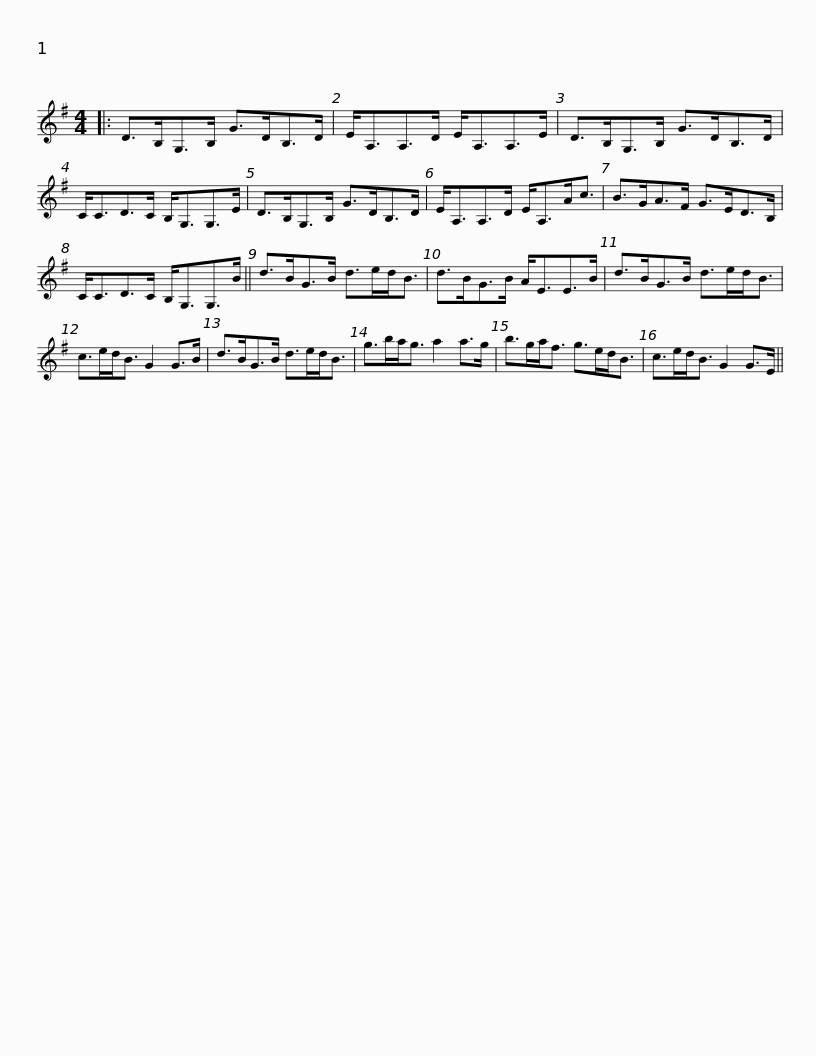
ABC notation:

X:1
L:1/8
M:4/4
I:linebreak $
K:G
V:1 treble
V:1
|: D>B,G,>B, G>DB,>D | E<A,A,>D E<A,A,>E | D>B,G,>B, G>DB,>D | C<CD>C B,<G,G,>E |$ D>B,G,>B, G>DB,>D | %5
 E<A,A,>D E<A,A<c | B>GA>F G>ED>B, | C<CD>C B,<G,G,>B ||$ d>BG>B d>ed<B | d>BG>B A<EE>B | %10
 d>BG>B d>ed<B | c>ed<B G2 G>B |$ d>BG>B d>ed<B | g>ba<g a2 a>g | b>ga<f g>ed<B | %15
 c>ed<B G2 G>E || %16
